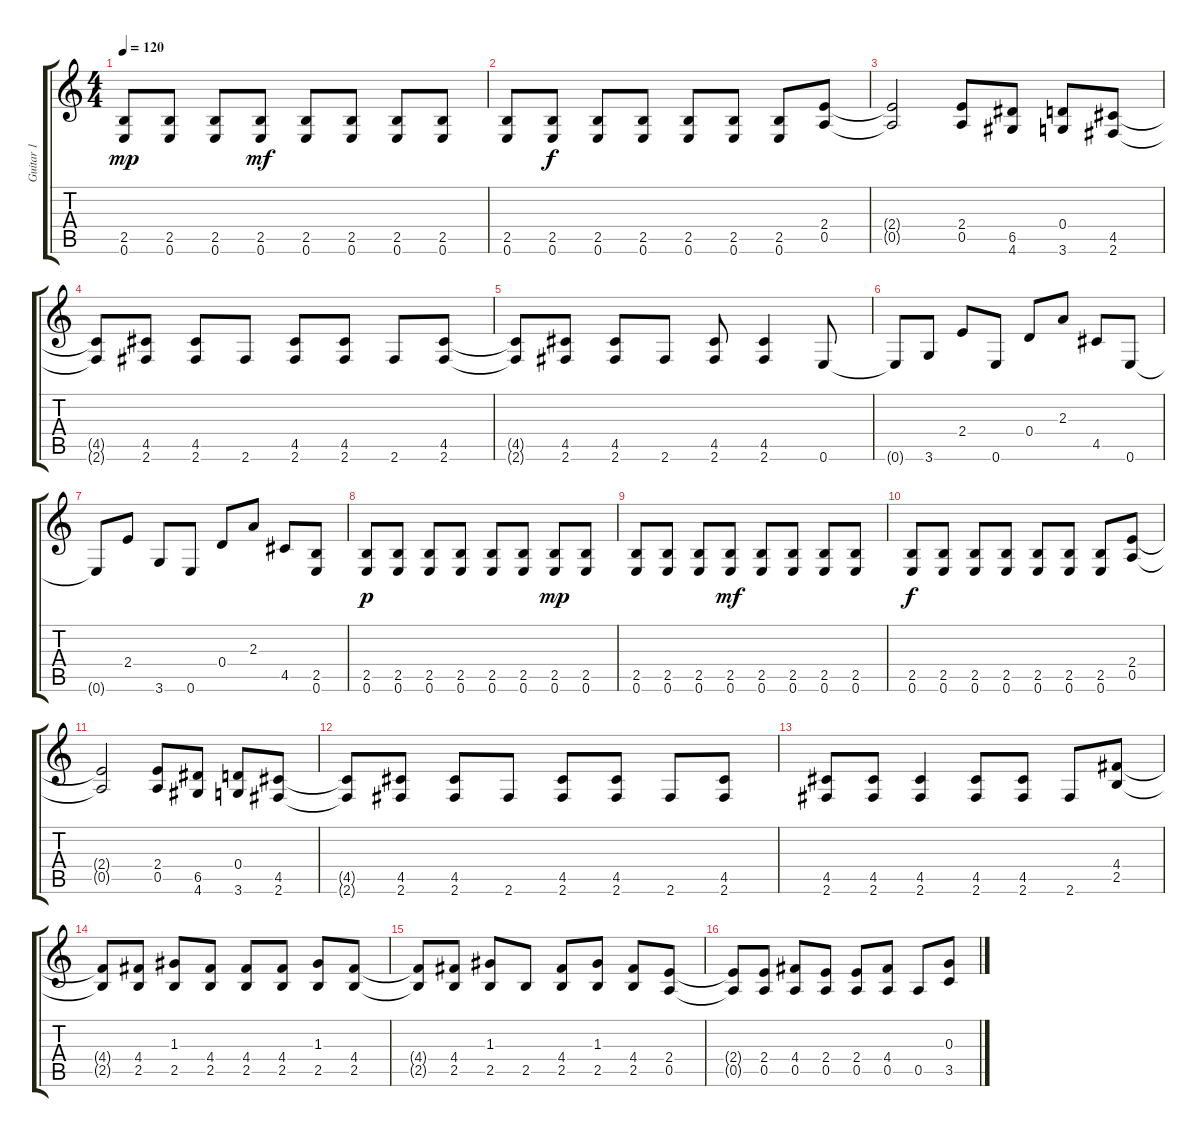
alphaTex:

\track ("Guitar 1" "Guitar 1") {instrument distortionguitar}
\staff {score tabs}
\tuning (E4 B3 G3 D3 A2 E2) {hide}
\ts (4 4)
\tempo 120
\clef g2
\ks c
(2.5 0.6).8{dy mp} (2.5 0.6).8 (2.5 0.6).8 (2.5 0.6).8{dy mf} (2.5 0.6).8 (2.5 0.6).8 (2.5 0.6).8 (2.5 0.6).8 |
(2.5 0.6).8 (2.5 0.6).8{dy f} (2.5 0.6).8 (2.5 0.6).8 (2.5 0.6).8 (2.5 0.6).8 (2.5 0.6).8 (2.4 0.5).8 |
(2.4{t} 0.5{t}).2 (2.4 0.5).8 (6.5 4.6).8 (0.4 3.6).8 (4.5 2.6).8 |
(4.5{t} 2.6{t}).8 (4.5 2.6).8 (4.5 2.6).8 2.6.8 (4.5 2.6).8 (4.5 2.6).8 2.6.8 (4.5 2.6).8 |
(4.5{t} 2.6{t}).8 (4.5 2.6).8 (4.5 2.6).8 2.6.8 (4.5 2.6).8 (4.5 2.6).4 0.6.8 |
0.6{t}.8 3.6.8 2.4.8 0.6.8 0.4.8 2.3.8 4.5.8 0.6.8 |
0.6{t}.8 2.4.8 3.6.8 0.6.8 0.4.8 2.3.8 4.5.8 (2.5 0.6).8 |
(2.5 0.6).8{dy p} (2.5 0.6).8 (2.5 0.6).8 (2.5 0.6).8 (2.5 0.6).8 (2.5 0.6).8 (2.5 0.6).8{dy mp} (2.5 0.6).8 |
(2.5 0.6).8 (2.5 0.6).8 (2.5 0.6).8 (2.5 0.6).8{dy mf} (2.5 0.6).8 (2.5 0.6).8 (2.5 0.6).8 (2.5 0.6).8 |
(2.5 0.6).8{dy f} (2.5 0.6).8 (2.5 0.6).8 (2.5 0.6).8 (2.5 0.6).8 (2.5 0.6).8 (2.5 0.6).8 (2.4 0.5).8 |
(2.4{t} 0.5{t}).2 (2.4 0.5).8 (6.5 4.6).8 (0.4 3.6).8 (4.5 2.6).8 |
(4.5{t} 2.6{t}).8 (4.5 2.6).8 (4.5 2.6).8 2.6.8 (4.5 2.6).8 (4.5 2.6).8 2.6.8 (4.5 2.6).8 |
(4.5 2.6).8 (4.5 2.6).8 (4.5 2.6).4 (4.5 2.6).8 (4.5 2.6).8 2.6.8 (4.4 2.5).8 |
(4.4{t} 2.5{t}).8 (4.4 2.5).8 (1.3 2.5).8 (4.4 2.5).8 (4.4 2.5).8 (4.4 2.5).8 (1.3 2.5).8 (4.4 2.5).8 |
(4.4{t} 2.5{t}).8 (4.4 2.5).8 (1.3 2.5).8 2.5.8 (4.4 2.5).8 (1.3 2.5).8 (4.4 2.5).8 (2.4 0.5).8 |
(2.4{t} 0.5{t}).8 (2.4 0.5).8 (4.4 0.5).8 (2.4 0.5).8 (2.4 0.5).8 (4.4 0.5).8 0.5.8 (0.3 3.5).8
